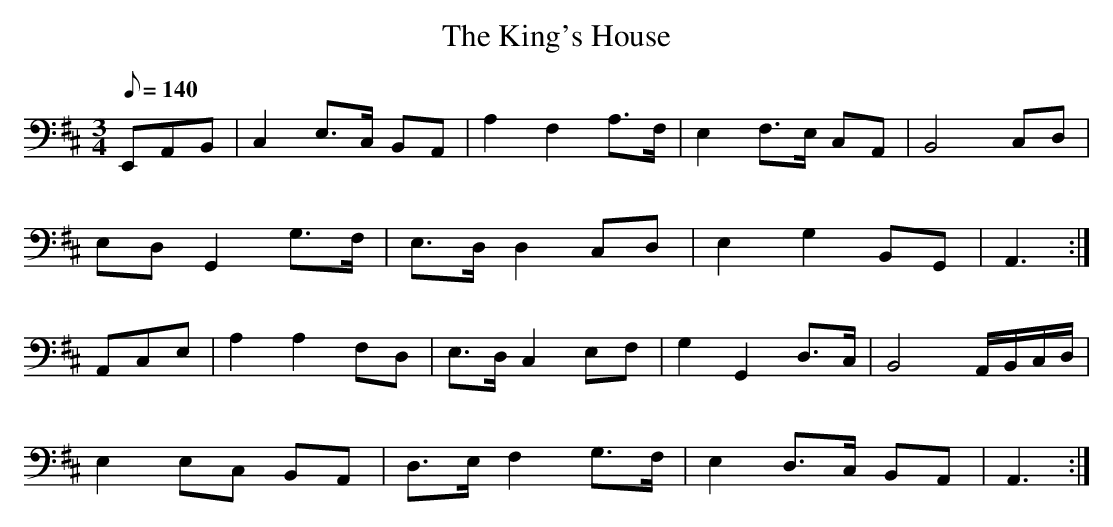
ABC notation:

X:1
T: King's House, The
M: 3/4
L: 1/8
Q: 140
K: D clef=bass middle=d
EAB | \
c2 e>c BA | a2 f2 a>f | e2 f>e cA | B4 cd |
ed G2 g>f | e>d d2 cd | e2 g2 BG | A3 :|
Ace | \
a2 a2 fd | e>d c2 ef | g2 G2 d>c | B4 A/2B/2c/2d/2 |
e2 ec BA | d>e f2 g>f | e2 d>c BA | A3 :|
